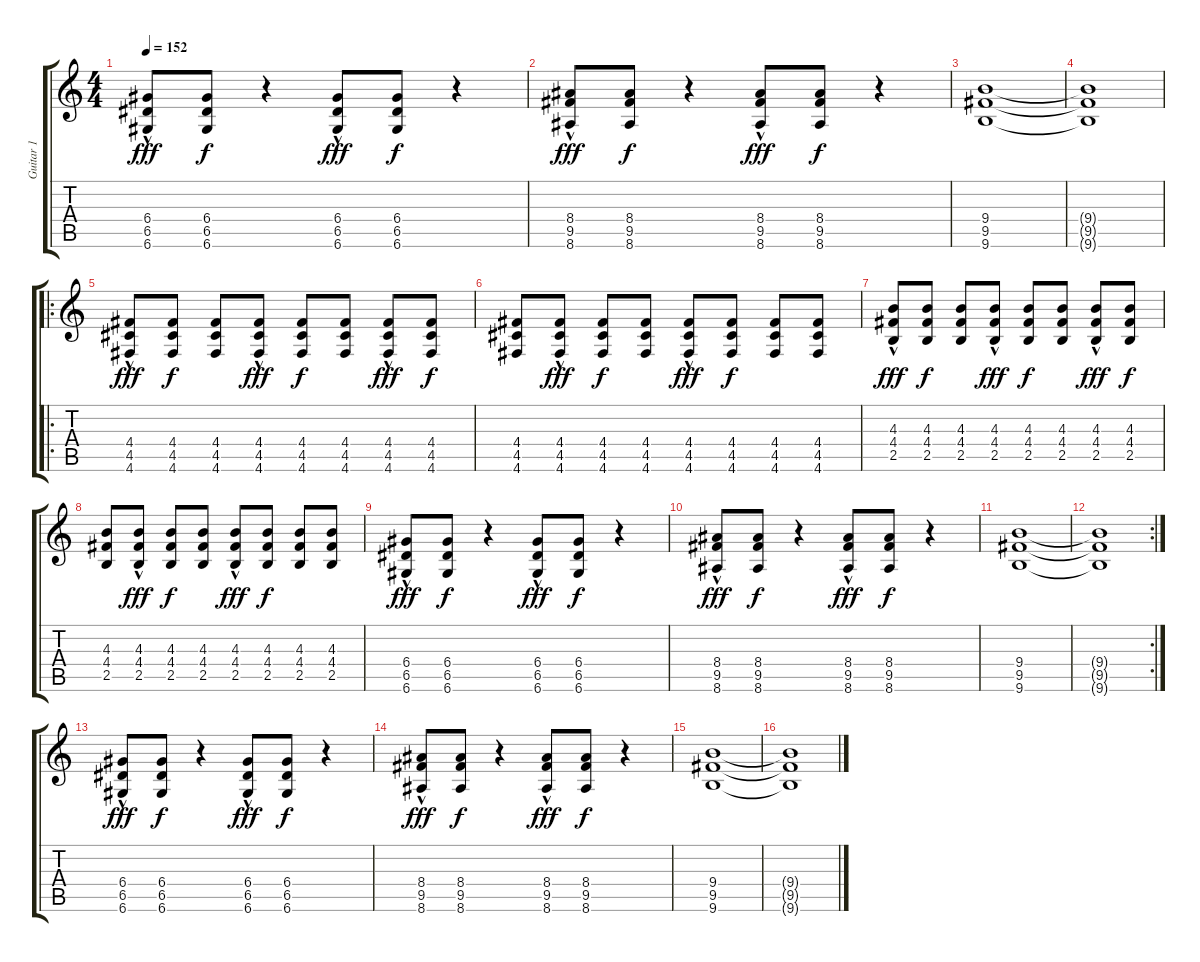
\track ("Guitar 1" "Guitar 1") {instrument distortionguitar}
\staff {score tabs}
\tuning (E4 B3 G3 D3 A2 D2) {hide}
\ts (4 4)
\tempo 152
\clef g2
\ks c
(6.4{hac} 6.5{hac} 6.6{hac}).8{dy fff volume 11 instrument distortionguitar} (6.4 6.5 6.6).8{dy f} r.4 (6.4{hac} 6.5{hac} 6.6{hac}).8{dy fff} (6.4 6.5 6.6).8{dy f} r.4 |
(8.4{hac} 9.5{hac} 8.6{hac}).8{dy fff} (8.4 9.5 8.6).8{dy f} r.4 (8.4{hac} 9.5{hac} 8.6{hac}).8{dy fff} (8.4 9.5 8.6).8{dy f} r.4 |
(9.4 9.5 9.6).1 |
(9.4{t} 9.5{t} 9.6{t}).1 |
\ro
(4.4{hac} 4.5{hac} 4.6{hac}).8{dy fff} (4.4 4.5 4.6).8{dy f} (4.4 4.5 4.6).8 (4.4{hac} 4.5{hac} 4.6{hac}).8{dy fff} (4.4 4.5 4.6).8{dy f} (4.4 4.5 4.6).8 (4.4{hac} 4.5{hac} 4.6{hac}).8{dy fff} (4.4 4.5 4.6).8{dy f} |
(4.4 4.5 4.6).8 (4.4{hac} 4.5{hac} 4.6{hac}).8{dy fff} (4.4 4.5 4.6).8{dy f} (4.4 4.5 4.6).8 (4.4{hac} 4.5{hac} 4.6{hac}).8{dy fff} (4.4 4.5 4.6).8{dy f} (4.4 4.5 4.6).8 (4.4 4.5 4.6).8 |
(4.3{hac} 4.4{hac} 2.5{hac}).8{dy fff} (4.3 4.4 2.5).8{dy f} (4.3 4.4 2.5).8 (4.3{hac} 4.4{hac} 2.5{hac}).8{dy fff} (4.3 4.4 2.5).8{dy f} (4.3 4.4 2.5).8 (4.3{hac} 4.4{hac} 2.5{hac}).8{dy fff} (4.3 4.4 2.5).8{dy f} |
(4.3 4.4 2.5).8 (4.3{hac} 4.4{hac} 2.5{hac}).8{dy fff} (4.3 4.4 2.5).8{dy f} (4.3 4.4 2.5).8 (4.3{hac} 4.4{hac} 2.5{hac}).8{dy fff} (4.3 4.4 2.5).8{dy f} (4.3 4.4 2.5).8 (4.3 4.4 2.5).8 |
(6.4{hac} 6.5{hac} 6.6{hac}).8{dy fff} (6.4 6.5 6.6).8{dy f} r.4 (6.4{hac} 6.5{hac} 6.6{hac}).8{dy fff} (6.4 6.5 6.6).8{dy f} r.4 |
(8.4{hac} 9.5{hac} 8.6{hac}).8{dy fff} (8.4 9.5 8.6).8{dy f} r.4 (8.4{hac} 9.5{hac} 8.6{hac}).8{dy fff} (8.4 9.5 8.6).8{dy f} r.4 |
(9.4 9.5 9.6).1 |
\rc 2
(9.4{t} 9.5{t} 9.6{t}).1 |
(6.4{hac} 6.5{hac} 6.6{hac}).8{dy fff} (6.4 6.5 6.6).8{dy f} r.4 (6.4{hac} 6.5{hac} 6.6{hac}).8{dy fff} (6.4 6.5 6.6).8{dy f} r.4 |
(8.4{hac} 9.5{hac} 8.6{hac}).8{dy fff} (8.4 9.5 8.6).8{dy f} r.4 (8.4{hac} 9.5{hac} 8.6{hac}).8{dy fff} (8.4 9.5 8.6).8{dy f} r.4 |
(9.4 9.5 9.6).1 |
(9.4{t} 9.5{t} 9.6{t}).1
